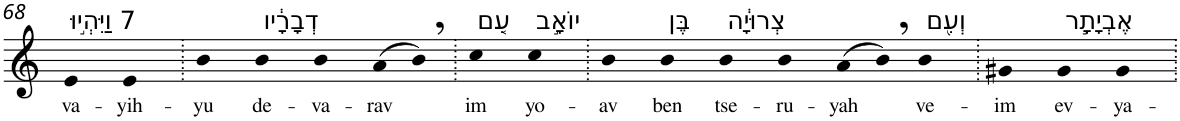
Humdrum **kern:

**kern	**text
*part1	*part1
*staff1	*staff1
*I"Piano	*
*I'Pno	*
!!LO:PB:g=z
*clefG2	*
*k[]	*
=68	=68
!LO:TX:a:t=7 וַיִּהְי֣וּ	!
!	!LO:LY:b
4e	va-
!	!LO:LY:b
4e	-yih-
=69.	=69.
!	!LO:LY:b
4b	-yu
!LO:TX:a:t=דְבָרָ֔יו	!
!	!LO:LY:b
4b	de-
!	!LO:LY:b
4b	-va-
!	!LO:LY:b
(>8a	-rav
8b,)	.
=70.	=70.
!LO:TX:a:t=עִ֚ם	!
!	!LO:LY:b
4cc	im
!LO:TX:a:t=יוֹאָ֣ב	!
!	!LO:LY:b
4cc	yo-
=71.	=71.
!	!LO:LY:b
4b	-av
!LO:TX:a:t=בֶּן	!
!	!LO:LY:b
4b	ben
!LO:TX:a:t=צְרוּיָ֔ה	!
!	!LO:LY:b
4b	tse-
!	!LO:LY:b
4b	-ru-
!	!LO:LY:b
(>8a	-yah
8b,)	.
!LO:TX:a:t=וְעִ֖ם	!
!	!LO:LY:b
4b	ve-
=72.	=72.
!	!LO:LY:b
4g#X	-im
!LO:TX:a:t=אֶבְיָתָ֣ר	!
!	!LO:LY:b
4g#	ev-
!	!LO:LY:b
4g#	-ya-
=.	=.
*-	*-
